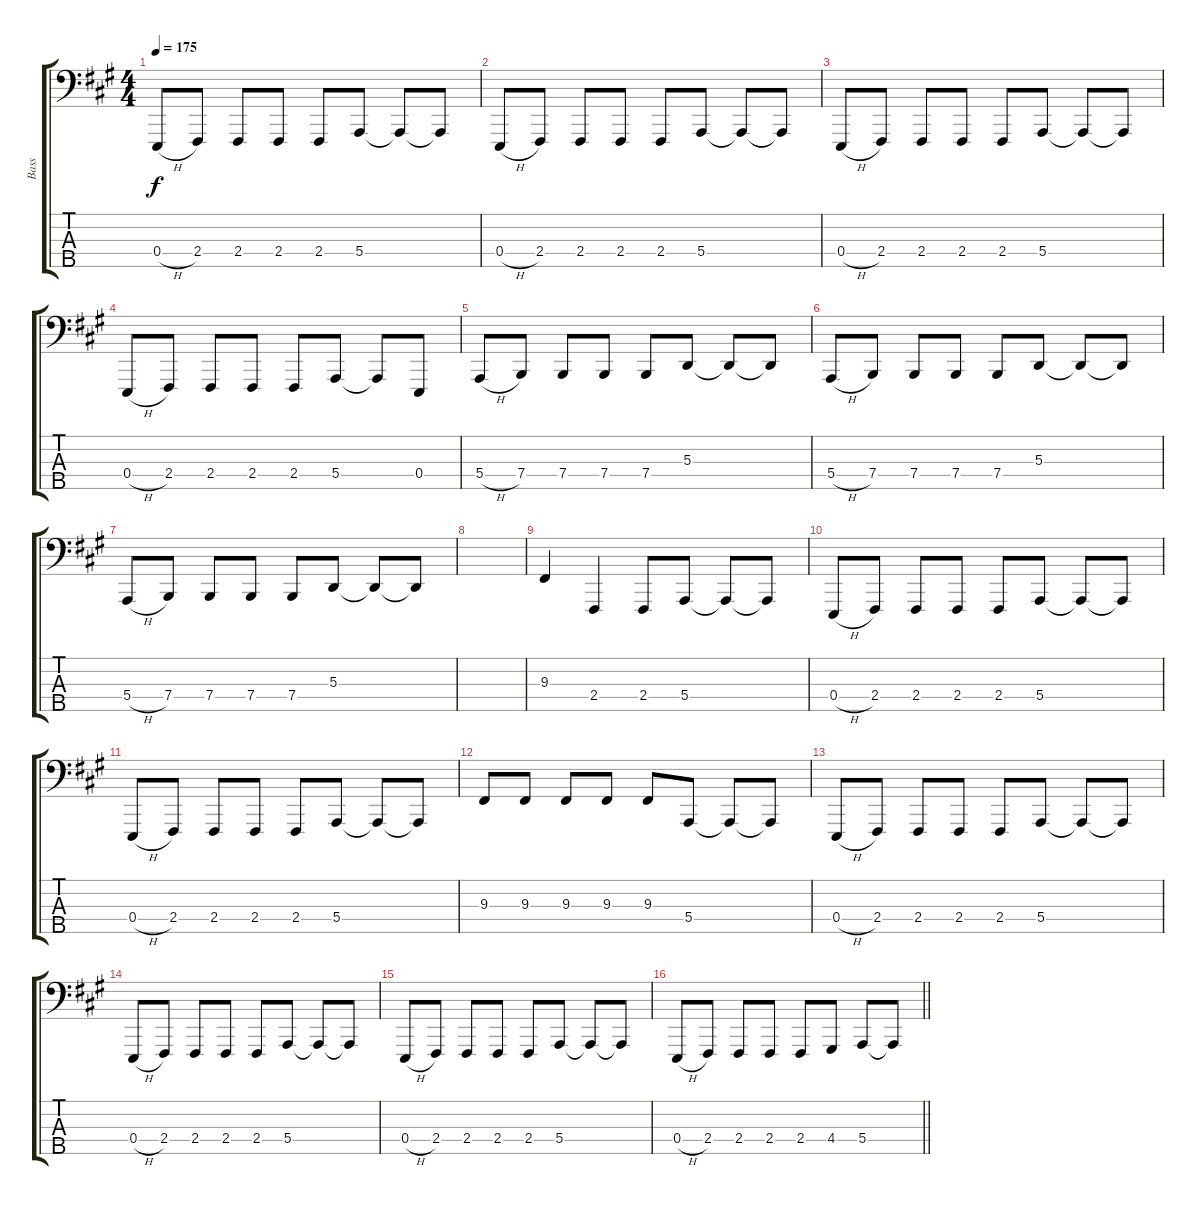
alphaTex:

\track ("Bass " "Bass ") {instrument lead2sawtooth}
\staff {score tabs}
\tuning (G2 D2 A1 E1 B0) {hide}
\ts (4 4)
\tempo 175
\clef f4
\ks f#minor
0.4{h}.8{dy f} 2.4.8 2.4.8 2.4.8 2.4.8 5.4.8 5.4{t}.8 5.4{t}.8 |
0.4{h}.8 2.4.8 2.4.8 2.4.8 2.4.8 5.4.8 5.4{t}.8 5.4{t}.8 |
0.4{h}.8 2.4.8 2.4.8 2.4.8 2.4.8 5.4.8 5.4{t}.8 5.4{t}.8 |
0.4{h}.8 2.4.8 2.4.8 2.4.8 2.4.8 5.4.8 5.4{t}.8 0.4.8 |
5.4{h}.8 7.4.8 7.4.8 7.4.8 7.4.8 5.3.8 5.3{t}.8 5.3{t}.8 |
5.4{h}.8 7.4.8 7.4.8 7.4.8 7.4.8 5.3.8 5.3{t}.8 5.3{t}.8 |
5.4{h}.8 7.4.8 7.4.8 7.4.8 7.4.8 5.3.8 5.3{t}.8 5.3{t}.8 |
|
9.3.4 2.4.4 2.4.8 5.4.8 5.4{t}.8 5.4{t}.8 |
0.4{h}.8 2.4.8 2.4.8 2.4.8 2.4.8 5.4.8 5.4{t}.8 5.4{t}.8 |
0.4{h}.8 2.4.8 2.4.8 2.4.8 2.4.8 5.4.8 5.4{t}.8 5.4{t}.8 |
9.3.8 9.3.8 9.3.8 9.3.8 9.3.8 5.4.8 5.4{t}.8 5.4{t}.8 |
0.4{h}.8 2.4.8 2.4.8 2.4.8 2.4.8 5.4.8 5.4{t}.8 5.4{t}.8 |
0.4{h}.8 2.4.8 2.4.8 2.4.8 2.4.8 5.4.8 5.4{t}.8 5.4{t}.8 |
0.4{h}.8 2.4.8 2.4.8 2.4.8 2.4.8 5.4.8 5.4{t}.8 5.4{t}.8 |
\barLineRight lightlight
0.4{h}.8 2.4.8 2.4.8 2.4.8 2.4.8 4.4.8 5.4.8 5.4{t}.8
